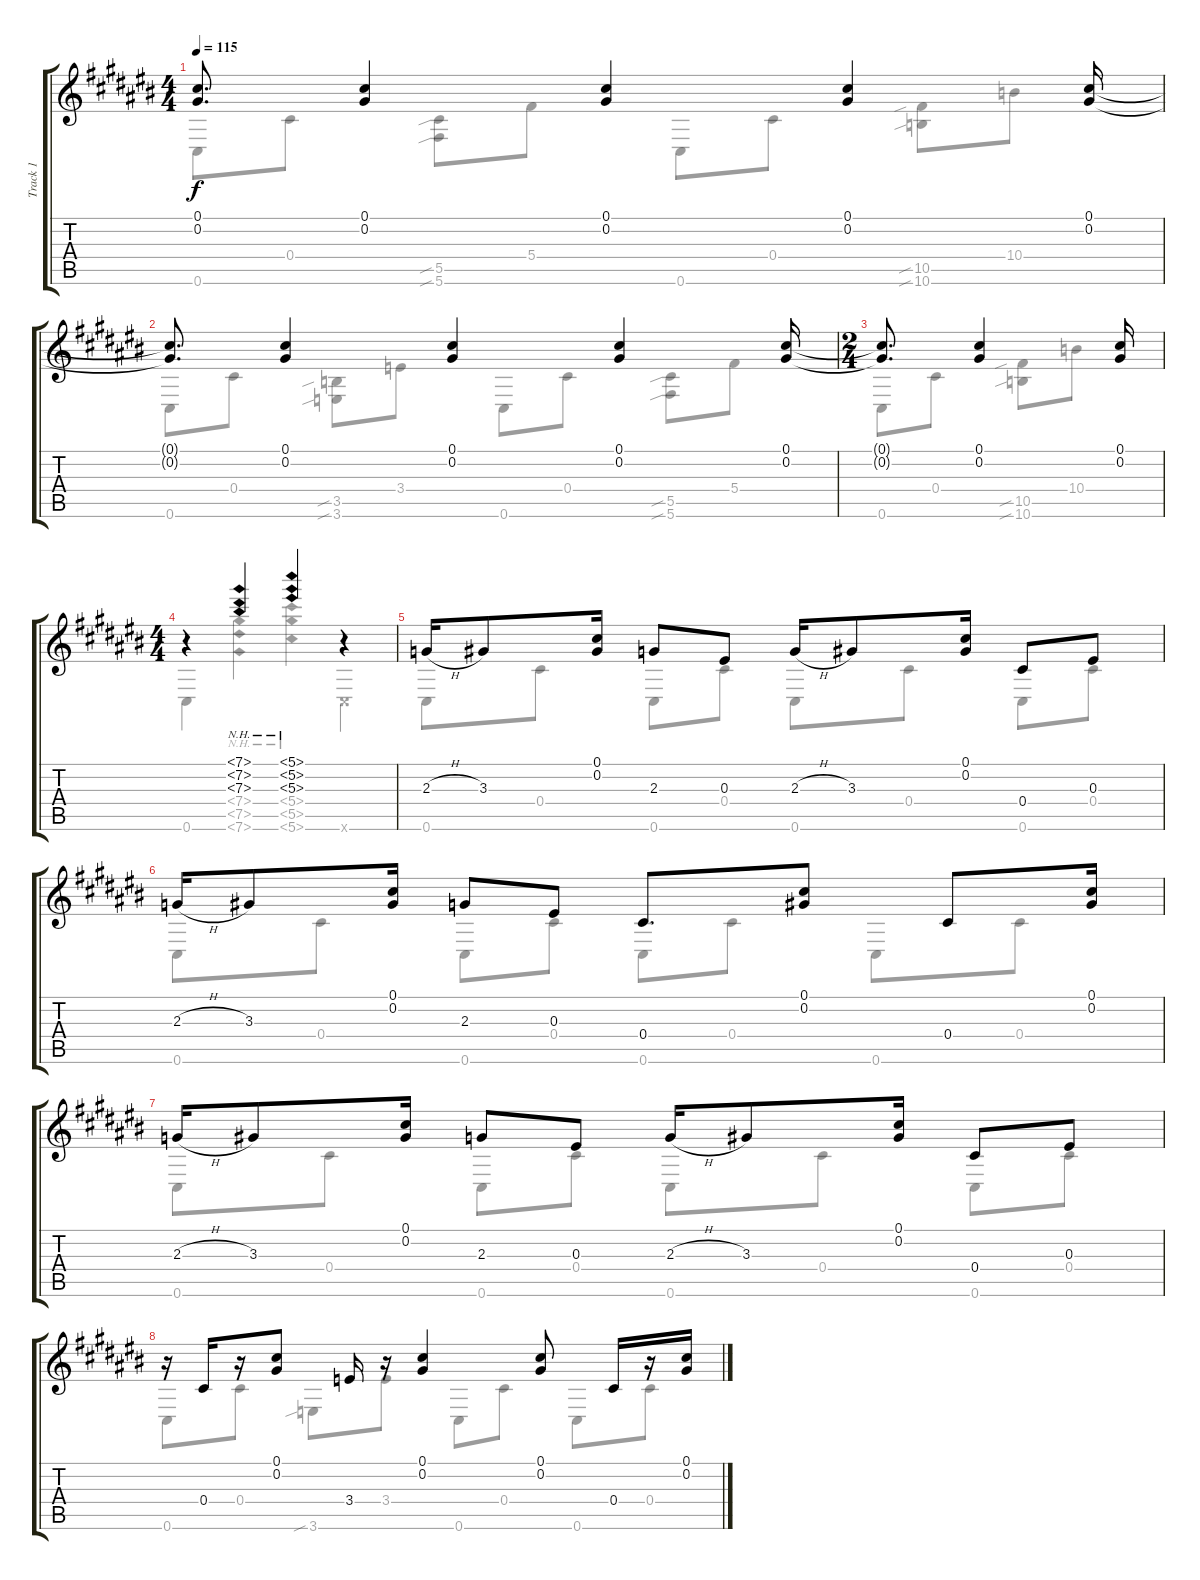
\track ("Track 1" "Track 1") {instrument acousticguitarsteel}
\staff {score tabs}
\tuning (Db4 Ab3 F3 Db3 Ab2 Db2) {hide}
\voice
\ts (4 4)
\tempo 115
\clef g2
\ks c#
(0.1{t} 0.2{t}).8{d dy f} (0.1 0.2).4 (0.1 0.2).4 (0.1 0.2).4 (0.1 0.2).16 |
(0.1{t} 0.2{t}).8{d} (0.1 0.2).4 (0.1 0.2).4 (0.1 0.2).4 (0.1 0.2).16 |
\ts (2 4)
(0.1{t} 0.2{t}).8{d} (0.1 0.2).4 (0.1 0.2).16 |
\ts (4 4)
r.4 (7.1{nh} 7.2{nh} 7.3{nh}).4 (5.1{nh} 5.2{nh} 5.3{nh}).4 r.4 |
2.3{h}.16 3.3.8 (0.1 0.2).16 2.3.8 0.3.8 2.3{h}.16 3.3.8 (0.1 0.2).16 0.4.8 0.3.8 |
2.3{h}.16 3.3.8 (0.1 0.2).16 2.3.8 0.3.8 0.4.8{d} (0.1 0.2).8 0.4.8 (0.1 0.2).16 |
2.3{h}.16 3.3.8 (0.1 0.2).16 2.3.8 0.3.8 2.3{h}.16 3.3.8 (0.1 0.2).16 0.4.8 0.3.8 |
r.16 0.4.16 r.16 (0.1 0.2).8 3.4.16 r.16 (0.1 0.2).4 (0.1 0.2).8 0.4.16 r.16 (0.1 0.2).16
\voice
\clef g2
\ottava regular
\simile none
\ks c#
0.6.8{dy f} 0.4.8 (5.5{sib} 5.6{sib}).8 5.4.8 0.6.8 0.4.8 (10.5{sib} 10.6{sib}).8 10.4.8 |
0.6.8 0.4.8 (3.5{sib} 3.6{sib}).8 3.4.8 0.6.8 0.4.8 (5.5{sib} 5.6{sib}).8 5.4.8 |
0.6.8 0.4.8 (10.5{sib} 10.6{sib}).8 10.4.8 |
0.6.4 (7.4{nh} 7.5{nh} 7.6{nh}).4 (5.4{nh} 5.5{nh} 5.6{nh}).4 0.6{x}.4 |
0.6.8 0.4.8 0.6.8 0.4.8 0.6.8 0.4.8 0.6.8 0.4.8 |
0.6.8 0.4.8 0.6.8 0.4.8 0.6.8 0.4.8 0.6.8 0.4.8 |
0.6.8 0.4.8 0.6.8 0.4.8 0.6.8 0.4.8 0.6.8 0.4.8 |
0.6.8 0.4.8 3.6{sib}.8 3.4.8 0.6.8 0.4.8 0.6.8 0.4.8
